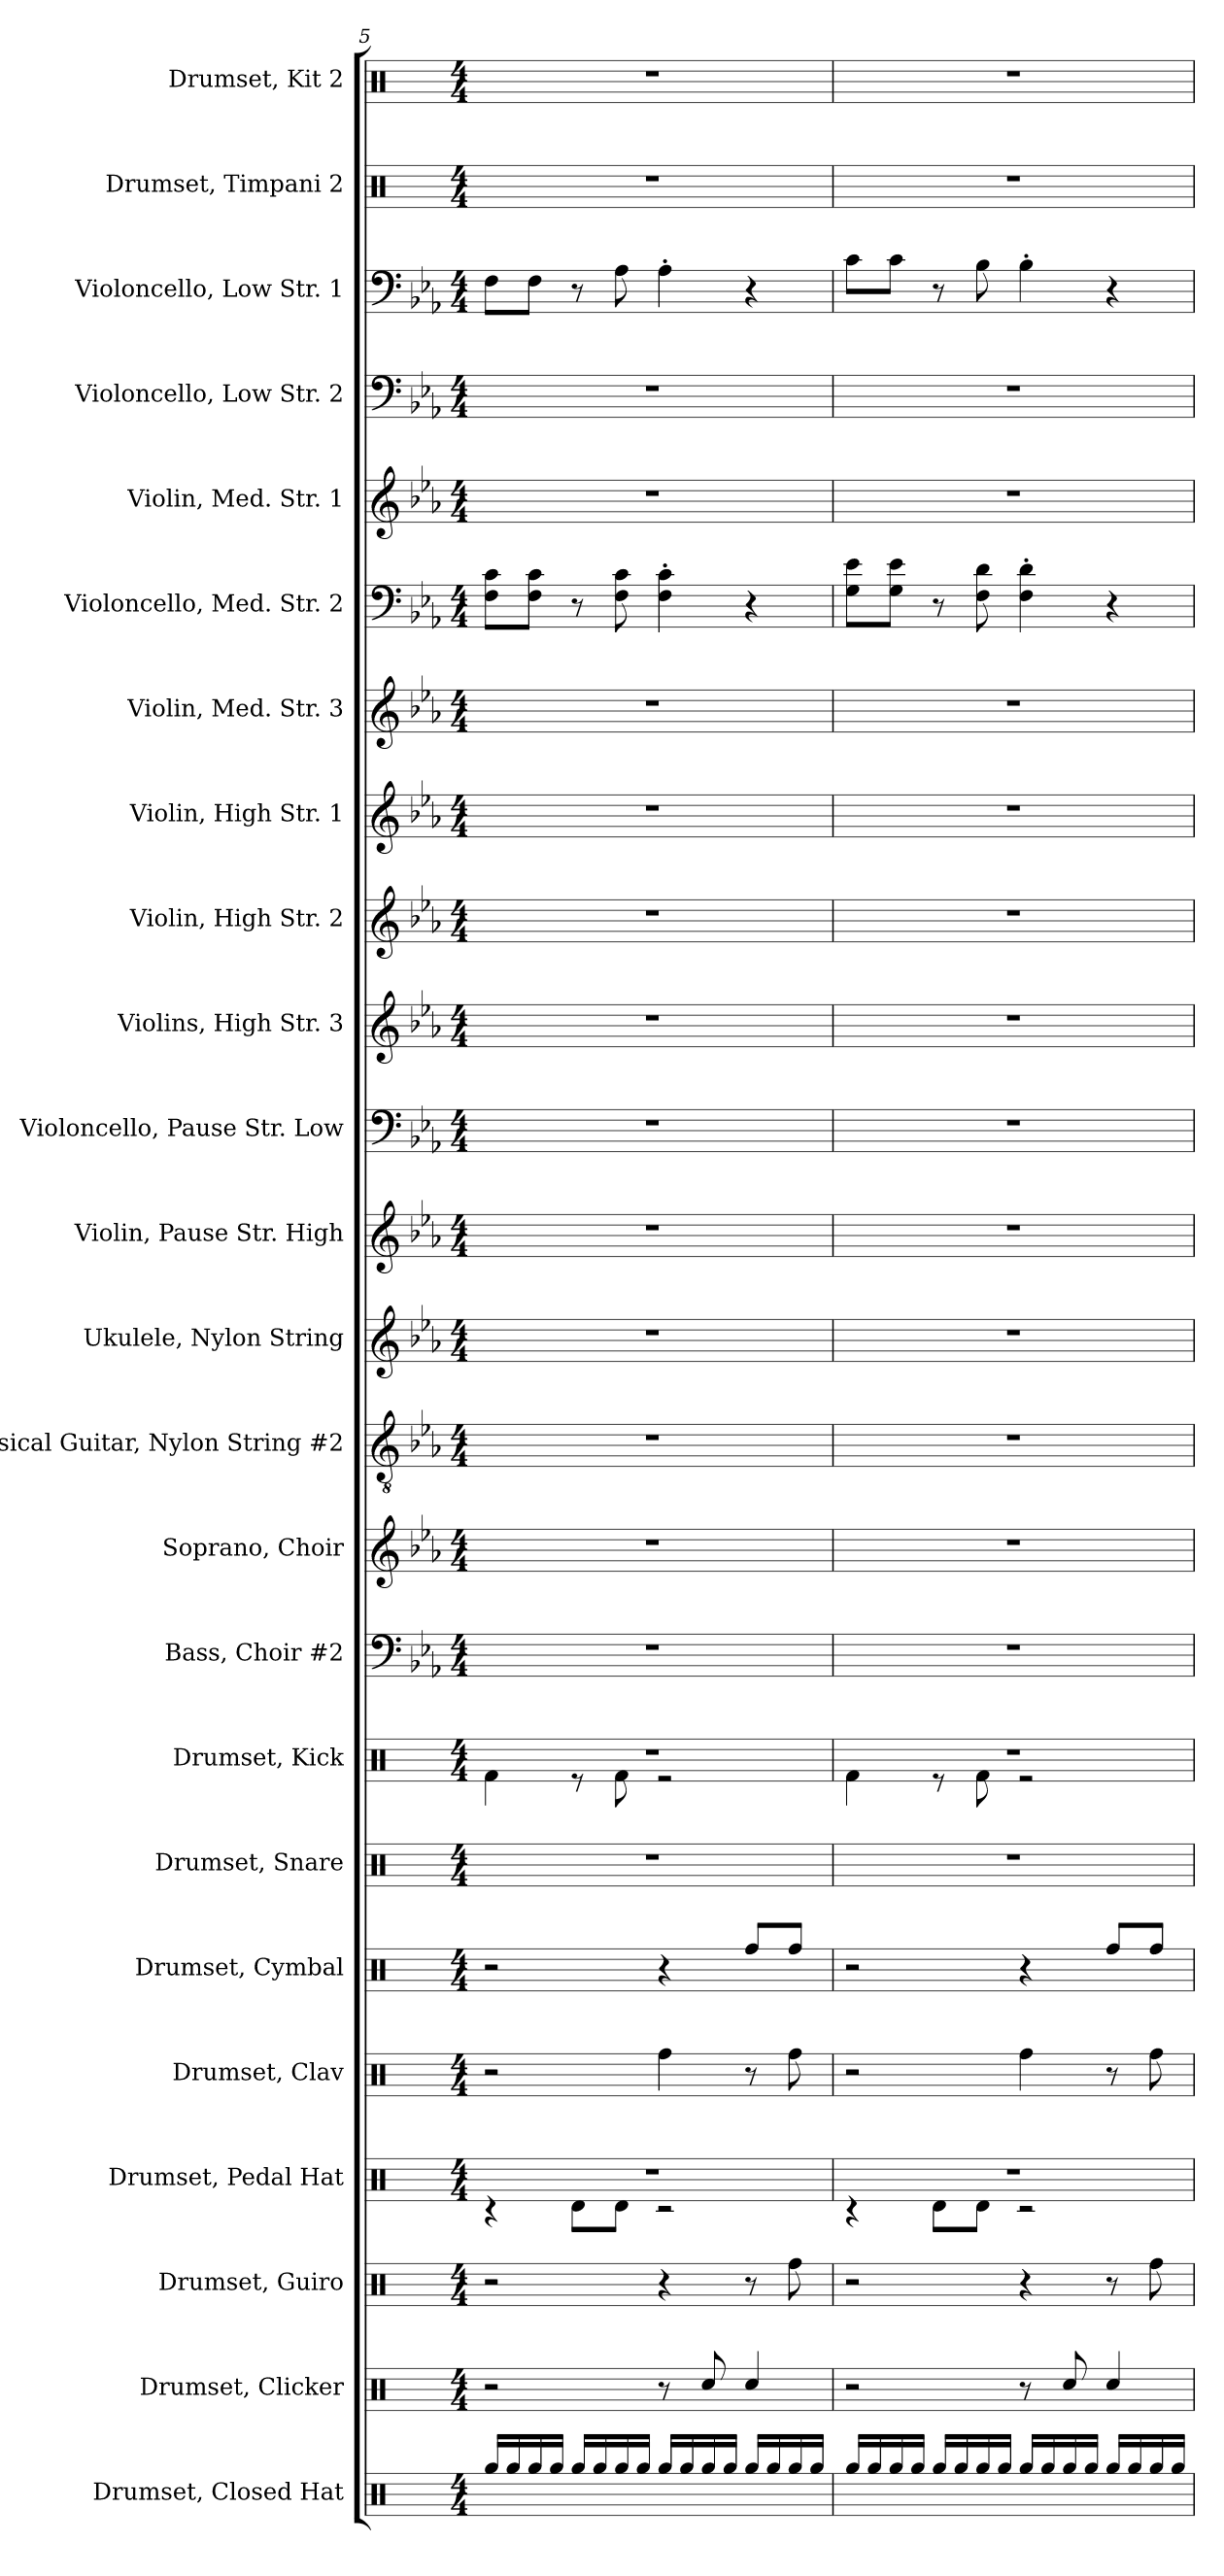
**kern	**kern	**kern	**kern	**kern	**kern	**kern	**kern	**kern	**kern	**kern	**kern	**kern	**kern	**kern	**kern	**kern	**kern	**kern	**kern	**kern	**kern	**kern	**kern
*part24	*part23	*part22	*part21	*part20	*part19	*part18	*part17	*part16	*part15	*part14	*part13	*part12	*part11	*part10	*part9	*part8	*part7	*part6	*part5	*part4	*part3	*part2	*part1
*staff24	*staff23	*staff22	*staff21	*staff20	*staff19	*staff18	*staff17	*staff16	*staff15	*staff14	*staff13	*staff12	*staff11	*staff10	*staff9	*staff8	*staff7	*staff6	*staff5	*staff4	*staff3	*staff2	*staff1
*I"Drumset, Closed Hat	*I"Drumset, Clicker	*I"Drumset, Guiro	*I"Drumset, Pedal Hat	*I"Drumset, Clav	*I"Drumset, Cymbal	*I"Drumset, Snare	*I"Drumset, Kick	*I"Bass, Choir #2	*I"Soprano, Choir	*I"Classical Guitar, Nylon String #2	*I"Ukulele, Nylon String	*I"Violin, Pause Str. High	*I"Violoncello, Pause Str. Low	*I"Violins, High Str. 3	*I"Violin, High Str. 2	*I"Violin, High Str. 1	*I"Violin, Med. Str. 3	*I"Violoncello, Med. Str. 2	*I"Violin, Med. Str. 1	*I"Violoncello, Low Str. 2	*I"Violoncello, Low Str. 1	*I"Drumset, Timpani 2	*I"Drumset, Kit 2
*I'D. Set	*I'D. Set	*I'D. Set	*I'D. Set	*I'D. Set	*I'D. Set	*I'D. Set	*I'D. Set	*I'B.	*I'S.	*I'Guit.	*I'Uk.	*I'Vln.	*I'Vc.	*I'Vlns.	*I'Vln.	*I'Vln.	*I'Vln.	*I'Vc.	*I'Vln.	*I'Vc.	*I'Vc.	*I'D. Set	*I'D. Set
*clefX	*clefX	*clefX	*clefX	*clefX	*clefX	*clefX	*clefX	*clefF4	*clefG2	*clefGv2	*clefG2	*clefG2	*clefF4	*clefG2	*clefG2	*clefG2	*clefG2	*clefF4	*clefG2	*clefF4	*clefF4	*clefX	*clefX
*k[]	*k[]	*k[]	*k[]	*k[]	*k[]	*k[]	*k[]	*k[b-e-a-]	*k[b-e-a-]	*k[b-e-a-]	*k[b-e-a-]	*k[b-e-a-]	*k[b-e-a-]	*k[b-e-a-]	*k[b-e-a-]	*k[b-e-a-]	*k[b-e-a-]	*k[b-e-a-]	*k[b-e-a-]	*k[b-e-a-]	*k[b-e-a-]	*k[]	*k[]
*M4/4	*M4/4	*M4/4	*M4/4	*M4/4	*M4/4	*M4/4	*M4/4	*M4/4	*M4/4	*M4/4	*M4/4	*M4/4	*M4/4	*M4/4	*M4/4	*M4/4	*M4/4	*M4/4	*M4/4	*M4/4	*M4/4	*M4/4	*M4/4
=5	=5	=5	=5	=5	=5	=5	=5	=5	=5	=5	=5	=5	=5	=5	=5	=5	=5	=5	=5	=5	=5	=5	=5
*	*	*	*^	*	*	*	*^	*	*	*	*	*	*	*	*	*	*	*	*	*	*	*	*
16Rgg/LL	2r	2r	1r	4r	2r	2r	1r	1r	4Rf\	1r	1r	1r	1r	1r	1r	1r	1r	1r	1r	8F\ 8c\L	1r	1r	8F\L	1r	1r
16Rgg/	.	.	.	.	.	.	.	.	.	.	.	.	.	.	.	.	.	.	.	.	.	.	.	.	.
16Rgg/	.	.	.	.	.	.	.	.	.	.	.	.	.	.	.	.	.	.	.	8F\ 8c\J	.	.	8F\J	.	.
16Rgg/JJ	.	.	.	.	.	.	.	.	.	.	.	.	.	.	.	.	.	.	.	.	.	.	.	.	.
16Rgg/LL	.	.	.	8Rd\L	.	.	.	.	8r	.	.	.	.	.	.	.	.	.	.	8r	.	.	8r	.	.
16Rgg/	.	.	.	.	.	.	.	.	.	.	.	.	.	.	.	.	.	.	.	.	.	.	.	.	.
16Rgg/	.	.	.	8Rd\J	.	.	.	.	8Rf\	.	.	.	.	.	.	.	.	.	.	8F\ 8c\	.	.	8A-\	.	.
16Rgg/JJ	.	.	.	.	.	.	.	.	.	.	.	.	.	.	.	.	.	.	.	.	.	.	.	.	.
16Rgg/LL	8r	4r	.	2r	4Rff\	4r	.	.	2r	.	.	.	.	.	.	.	.	.	.	4F\' 4c\'	.	.	4A-'\	.	.
16Rgg/	.	.	.	.	.	.	.	.	.	.	.	.	.	.	.	.	.	.	.	.	.	.	.	.	.
16Rgg/	8Rcc/	.	.	.	.	.	.	.	.	.	.	.	.	.	.	.	.	.	.	.	.	.	.	.	.
16Rgg/JJ	.	.	.	.	.	.	.	.	.	.	.	.	.	.	.	.	.	.	.	.	.	.	.	.	.
16Rgg/LL	4Rcc/	8r	.	.	8r	8Rff/L	.	.	.	.	.	.	.	.	.	.	.	.	.	4r	.	.	4r	.	.
16Rgg/	.	.	.	.	.	.	.	.	.	.	.	.	.	.	.	.	.	.	.	.	.	.	.	.	.
16Rgg/	.	8Rff\	.	.	8Rff\	8Rff/J	.	.	.	.	.	.	.	.	.	.	.	.	.	.	.	.	.	.	.
16Rgg/JJ	.	.	.	.	.	.	.	.	.	.	.	.	.	.	.	.	.	.	.	.	.	.	.	.	.
!!LO:PB:g=z
=6	=6	=6	=6	=6	=6	=6	=6	=6	=6	=6	=6	=6	=6	=6	=6	=6	=6	=6	=6	=6	=6	=6	=6	=6	=6
16Rgg/LL	2r	2r	1r	4r	2r	2r	1r	1r	4Rf\	1r	1r	1r	1r	1r	1r	1r	1r	1r	1r	8G\ 8e-\L	1r	1r	8c\L	1r	1r
16Rgg/	.	.	.	.	.	.	.	.	.	.	.	.	.	.	.	.	.	.	.	.	.	.	.	.	.
16Rgg/	.	.	.	.	.	.	.	.	.	.	.	.	.	.	.	.	.	.	.	8G\ 8e-\J	.	.	8c\J	.	.
16Rgg/JJ	.	.	.	.	.	.	.	.	.	.	.	.	.	.	.	.	.	.	.	.	.	.	.	.	.
16Rgg/LL	.	.	.	8Rd\L	.	.	.	.	8r	.	.	.	.	.	.	.	.	.	.	8r	.	.	8r	.	.
16Rgg/	.	.	.	.	.	.	.	.	.	.	.	.	.	.	.	.	.	.	.	.	.	.	.	.	.
16Rgg/	.	.	.	8Rd\J	.	.	.	.	8Rf\	.	.	.	.	.	.	.	.	.	.	8F\ 8d\	.	.	8B-\	.	.
16Rgg/JJ	.	.	.	.	.	.	.	.	.	.	.	.	.	.	.	.	.	.	.	.	.	.	.	.	.
16Rgg/LL	8r	4r	.	2r	4Rff\	4r	.	.	2r	.	.	.	.	.	.	.	.	.	.	4F\' 4d\'	.	.	4B-'\	.	.
16Rgg/	.	.	.	.	.	.	.	.	.	.	.	.	.	.	.	.	.	.	.	.	.	.	.	.	.
16Rgg/	8Rcc/	.	.	.	.	.	.	.	.	.	.	.	.	.	.	.	.	.	.	.	.	.	.	.	.
16Rgg/JJ	.	.	.	.	.	.	.	.	.	.	.	.	.	.	.	.	.	.	.	.	.	.	.	.	.
16Rgg/LL	4Rcc/	8r	.	.	8r	8Rff/L	.	.	.	.	.	.	.	.	.	.	.	.	.	4r	.	.	4r	.	.
16Rgg/	.	.	.	.	.	.	.	.	.	.	.	.	.	.	.	.	.	.	.	.	.	.	.	.	.
16Rgg/	.	8Rff\	.	.	8Rff\	8Rff/J	.	.	.	.	.	.	.	.	.	.	.	.	.	.	.	.	.	.	.
16Rgg/JJ	.	.	.	.	.	.	.	.	.	.	.	.	.	.	.	.	.	.	.	.	.	.	.	.	.
*	*	*	*v	*v	*	*	*	*v	*v	*	*	*	*	*	*	*	*	*	*	*	*	*	*	*	*
=	=	=	=	=	=	=	=	=	=	=	=	=	=	=	=	=	=	=	=	=	=	=	=
*-	*-	*-	*-	*-	*-	*-	*-	*-	*-	*-	*-	*-	*-	*-	*-	*-	*-	*-	*-	*-	*-	*-	*-
